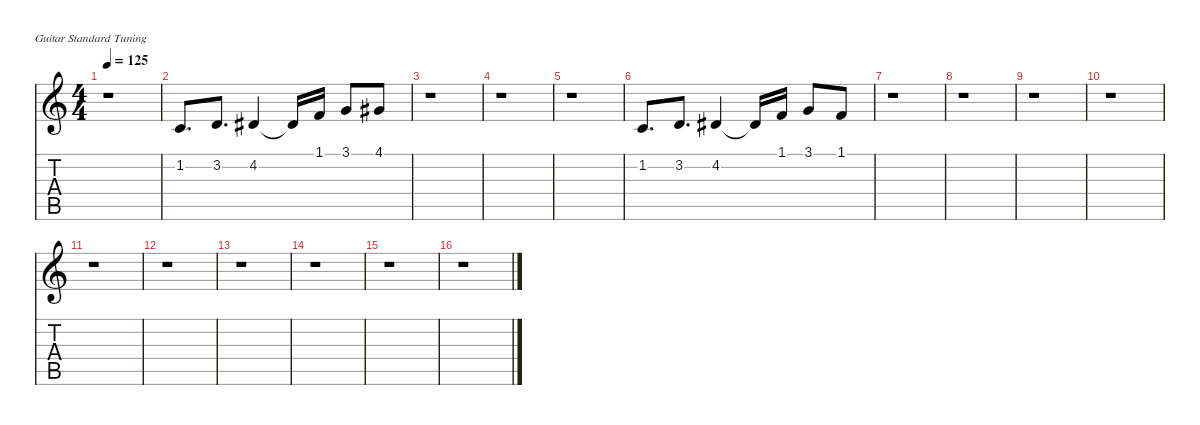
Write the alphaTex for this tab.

\defaultSystemsLayout 4
\hideDynamics
\bracketExtendMode nobrackets
\singleTrackTrackNamePolicy hidden
\multiTrackTrackNamePolicy hidden
\firstSystemTrackNameMode fullname
\firstSystemTrackNameOrientation horizontal
\otherSystemsTrackNameOrientation horizontal
\track ("Efeito 3" "vln.") {instrument stringensemble1}
\staff {score tabs}
\tuning (E4 B3 G3 D3 A2 E2)
\ts (4 4)
\tempo 125
\clef g2
\ks c
r.1{dy f beam Down} |
1.2.8{d beam Up} 3.2.8{d beam Up} 4.2{acc #}.4{beam Up} 4.2{t acc #}.16{beam Up} 1.1.16{beam Up} 3.1.8{beam Up} 4.1{acc #}.8{beam Up} |
r.1{beam Down} |
r.1{beam Down} |
r.1{beam Down} |
1.2.8{d beam Up} 3.2.8{d beam Up} 4.2{acc #}.4{beam Up} 4.2{t acc #}.16{beam Up} 1.1.16{beam Up} 3.1.8{beam Up} 1.1.8{beam Up} |
r.1{beam Down} |
r.1{beam Down} |
r.1{beam Down} |
r.1{beam Down} |
r.1{beam Down} |
r.1{beam Down} |
r.1{beam Down} |
r.1{beam Down} |
r.1{beam Down} |
r.1{beam Down}
